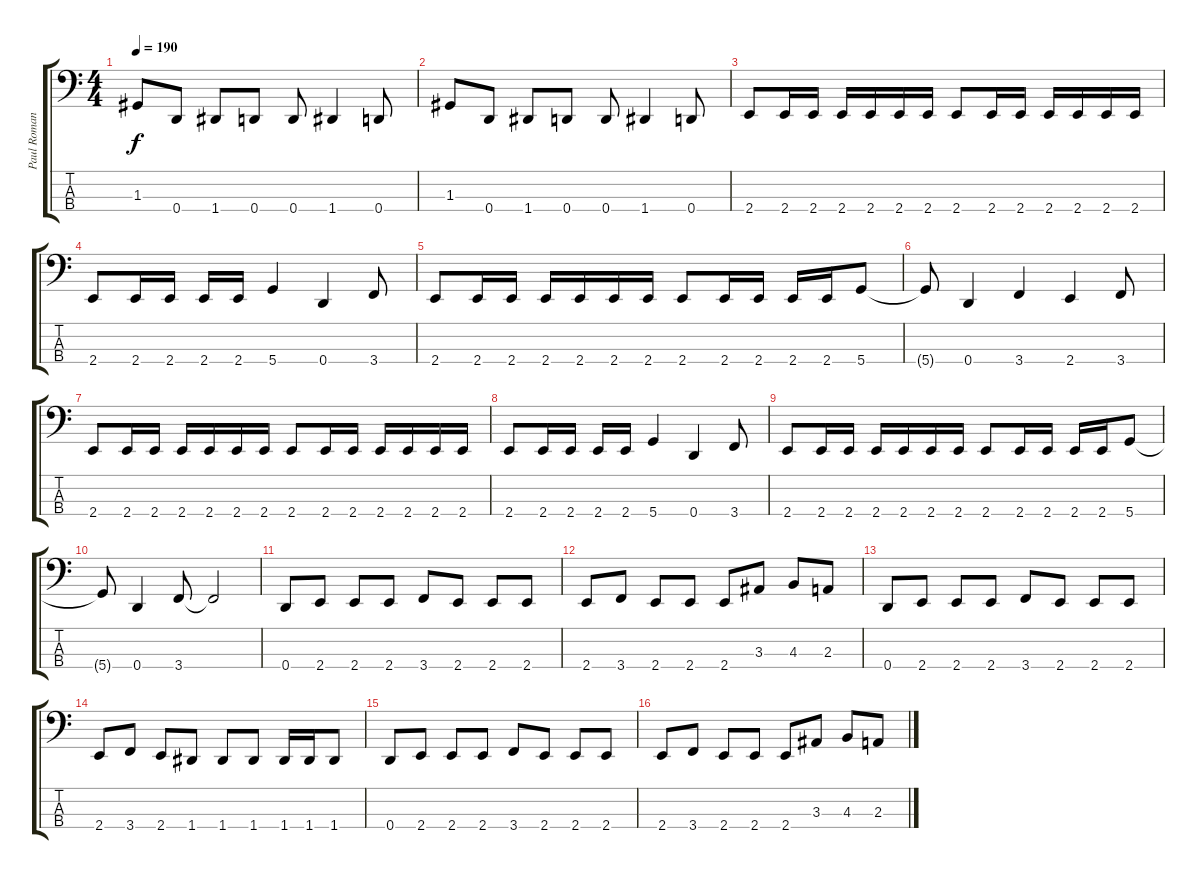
\track ("Paul Romanko" "Paul Roman") {instrument electricbasspick}
\staff {score tabs}
\tuning (F2 C2 G1 D1) {hide}
\ts (4 4)
\tempo 190
\clef f4
\ks c
1.3.8{dy f} 0.4.8 1.4.8 0.4.8 0.4.8 1.4.4 0.4.8 |
1.3.8 0.4.8 1.4.8 0.4.8 0.4.8 1.4.4 0.4.8 |
2.4.8 2.4.16 2.4.16 2.4.16 2.4.16 2.4.16 2.4.16 2.4.8 2.4.16 2.4.16 2.4.16 2.4.16 2.4.16 2.4.16 |
2.4.8 2.4.16 2.4.16 2.4.16 2.4.16 5.4.4 0.4.4 3.4.8 |
2.4.8 2.4.16 2.4.16 2.4.16 2.4.16 2.4.16 2.4.16 2.4.8 2.4.16 2.4.16 2.4.16 2.4.16 5.4.8 |
5.4{t}.8 0.4.4 3.4.4 2.4.4 3.4.8 |
2.4.8 2.4.16 2.4.16 2.4.16 2.4.16 2.4.16 2.4.16 2.4.8 2.4.16 2.4.16 2.4.16 2.4.16 2.4.16 2.4.16 |
2.4.8 2.4.16 2.4.16 2.4.16 2.4.16 5.4.4 0.4.4 3.4.8 |
2.4.8 2.4.16 2.4.16 2.4.16 2.4.16 2.4.16 2.4.16 2.4.8 2.4.16 2.4.16 2.4.16 2.4.16 5.4.8 |
5.4{t}.8 0.4.4 3.4.8 3.4{t}.2 |
0.4.8 2.4.8 2.4.8 2.4.8 3.4.8 2.4.8 2.4.8 2.4.8 |
2.4.8 3.4.8 2.4.8 2.4.8 2.4.8 3.3.8 4.3.8 2.3.8 |
0.4.8 2.4.8 2.4.8 2.4.8 3.4.8 2.4.8 2.4.8 2.4.8 |
2.4.8 3.4.8 2.4.8 1.4.8 1.4.8 1.4.8 1.4.16 1.4.16 1.4.8 |
0.4.8 2.4.8 2.4.8 2.4.8 3.4.8 2.4.8 2.4.8 2.4.8 |
2.4.8 3.4.8 2.4.8 2.4.8 2.4.8 3.3.8 4.3.8 2.3.8
